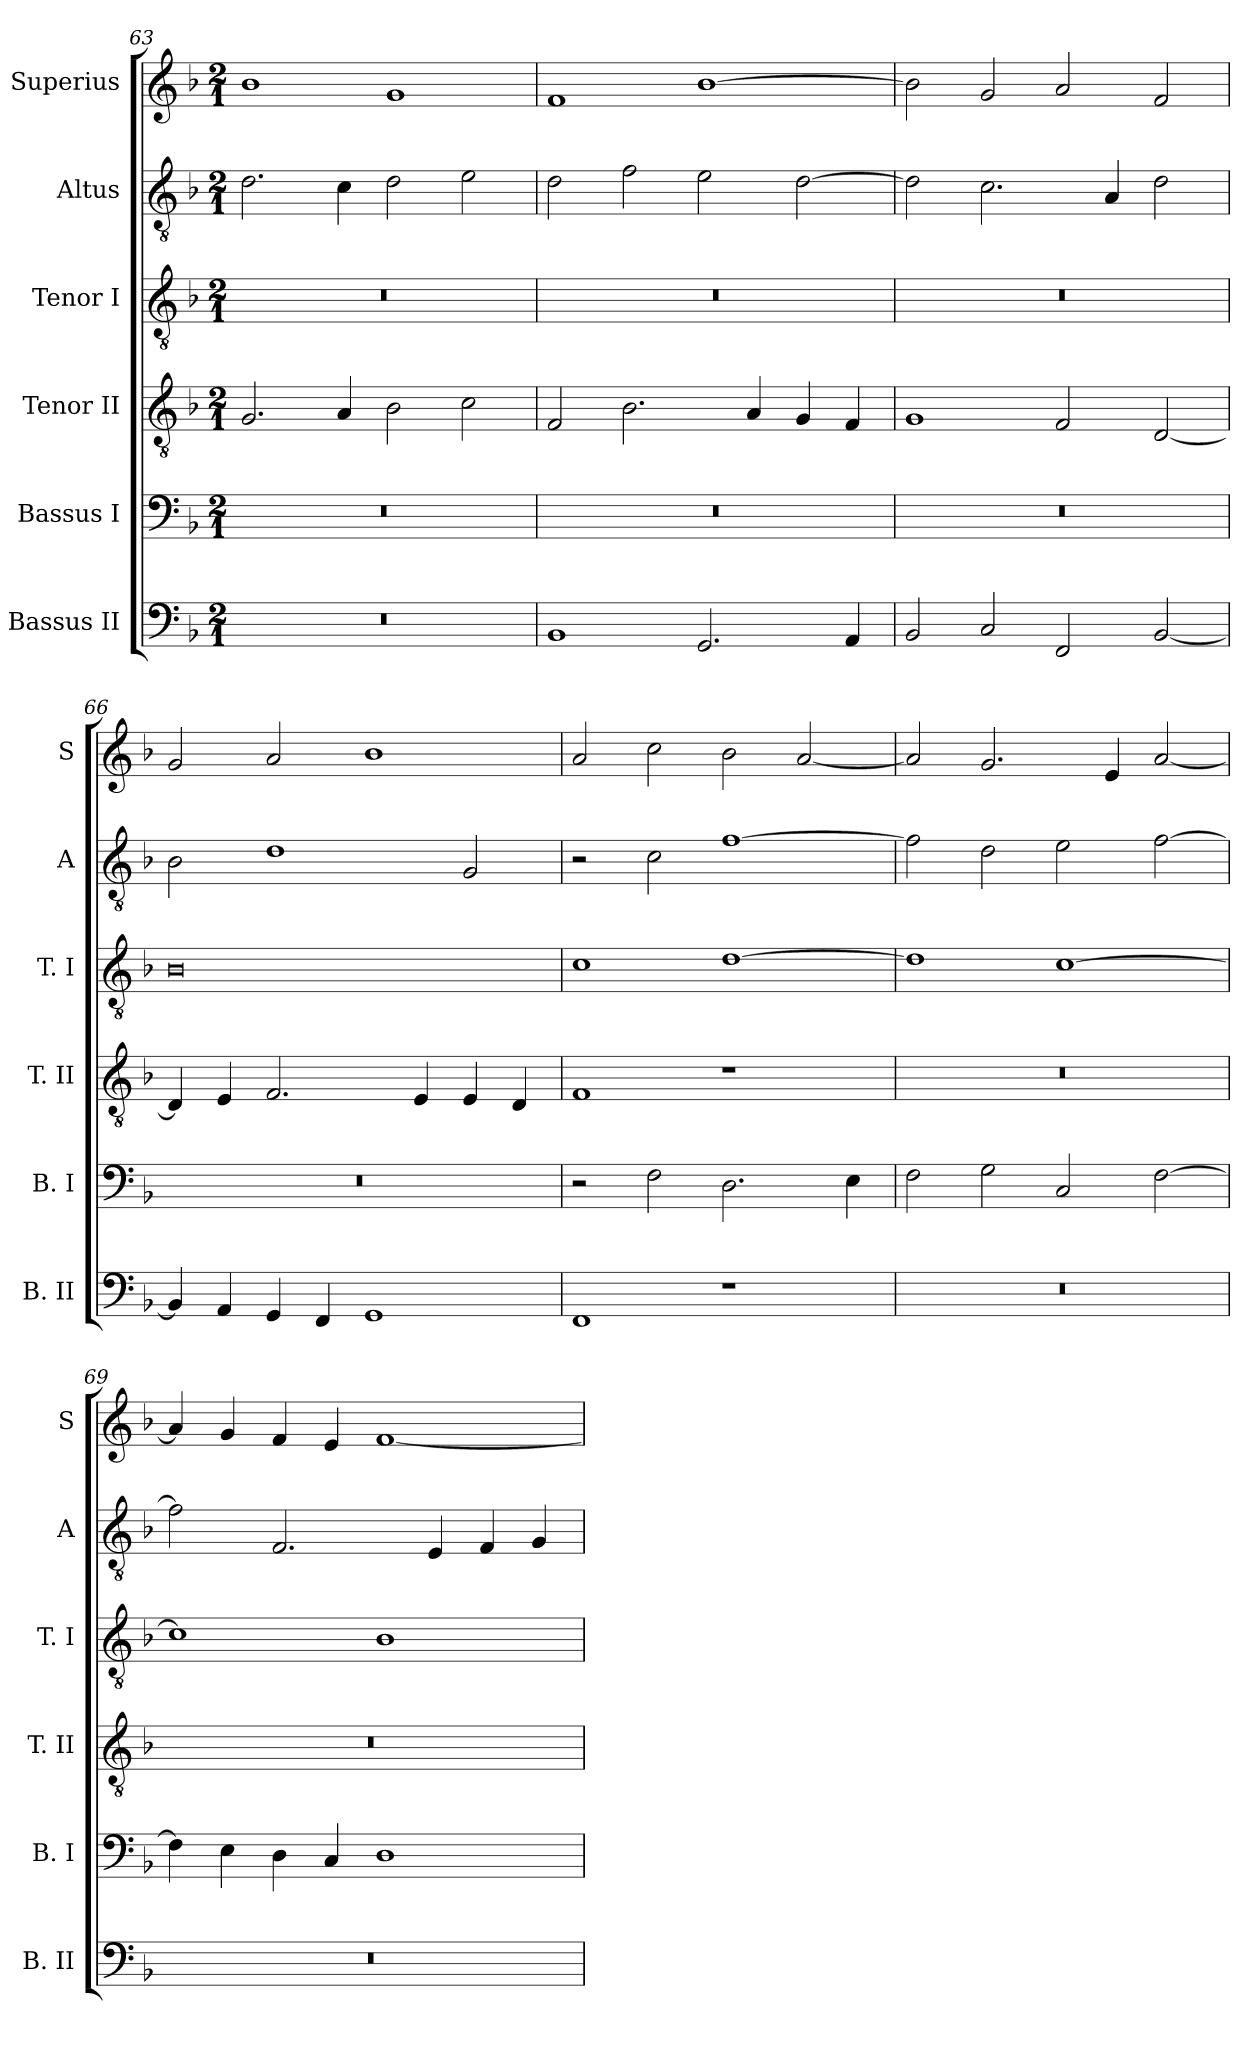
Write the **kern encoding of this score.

**kern	**kern	**kern	**kern	**kern	**kern
*part6	*part5	*part4	*part3	*part2	*part1
*staff6	*staff5	*staff4	*staff3	*staff2	*staff1
*I"Bassus II	*I"Bassus I	*I"Tenor II	*I"Tenor I	*I"Altus	*I"Superius
*I'B. II	*I'B. I	*I'T. II	*I'T. I	*I'A	*I'S
*clefF4	*clefF4	*clefGv2	*clefGv2	*clefGv2	*clefG2
*k[b-]	*k[b-]	*k[b-]	*k[b-]	*k[b-]	*k[b-]
*F:	*F:	*F:	*F:	*F:	*F:
*M2/1	*M2/1	*M2/1	*M2/1	*M2/1	*M2/1
=63	=63	=63	=63	=63	=63
0r	0r	2.G	0r	2.d	1b-
.	.	4A	.	4c	.
.	.	2B-	.	2d	1g
.	.	2c	.	2e	.
=64	=64	=64	=64	=64	=64
1BB-	0r	2F	0r	2d	1f
.	.	2.B-	.	2f	.
2.GG	.	.	.	2e	[1b-
.	.	4A	.	.	.
.	.	4G	.	[2d	.
4AA	.	4F	.	.	.
=65	=65	=65	=65	=65	=65
2BB-	0r	1G	0r	2d]	2b-]
2C	.	.	.	2.c	2g
2FF	.	2F	.	.	2a
.	.	.	.	4A	.
[2BB-	.	[2D	.	2d	2f
=66	=66	=66	=66	=66	=66
4BB-]	0r	4D]	0B-	2B-	2g
4AA	.	4E	.	.	.
4GG	.	2.F	.	1d	2a
4FF	.	.	.	.	.
1GG	.	.	.	.	1b-
.	.	4E	.	.	.
.	.	4E	.	2G	.
.	.	4D	.	.	.
=67	=67	=67	=67	=67	=67
1FF	2r	1F	1c	2r	2a
.	2F	.	.	2c	2cc
1r	2.D	1r	[1d	[1f	2b-
.	.	.	.	.	[2a
.	4E	.	.	.	.
=68	=68	=68	=68	=68	=68
0r	2F	0r	1d]	2f]	2a]
.	2G	.	.	2d	2.g
.	2C	.	[1c	2e	.
.	.	.	.	.	4e
.	[2F	.	.	[2f	[2a
=69	=69	=69	=69	=69	=69
0r	4F]	0r	1c]	2f]	4a]
.	4E	.	.	.	4g
.	4D	.	.	2.F	4f
.	4C	.	.	.	4e
.	1D	.	1B-	.	[1f
.	.	.	.	4E	.
.	.	.	.	4F	.
.	.	.	.	4G	.
=	=	=	=	=	=
*-	*-	*-	*-	*-	*-
